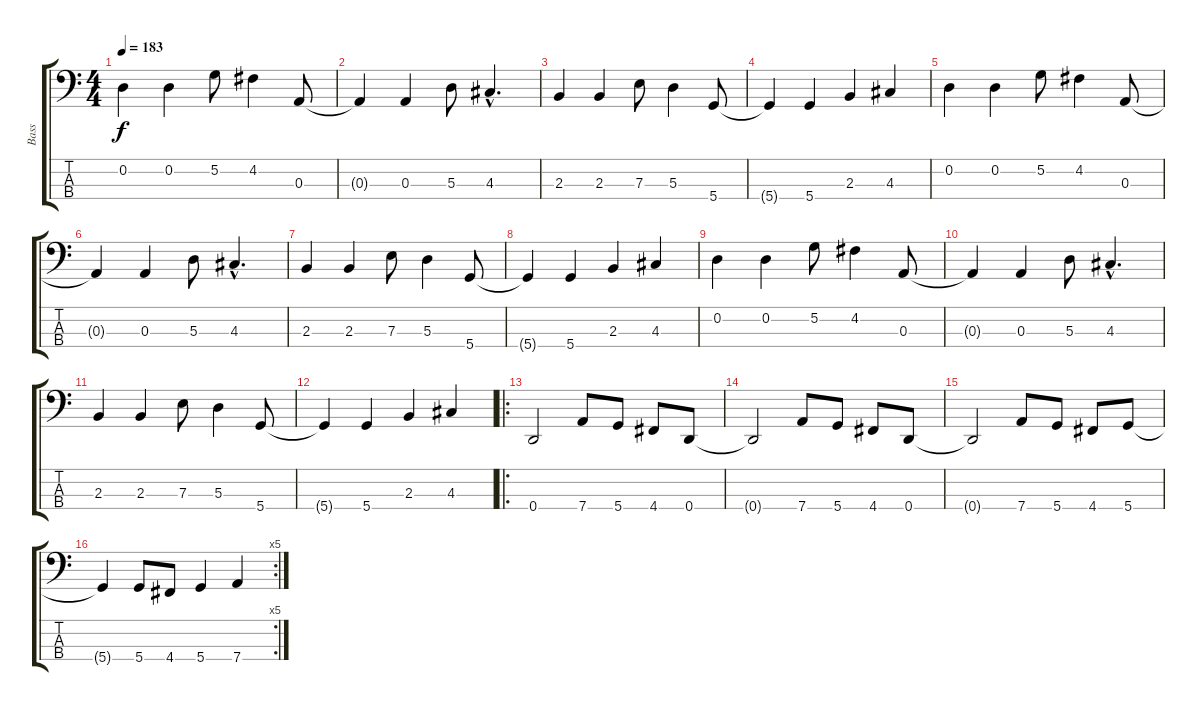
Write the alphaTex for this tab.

\track ("Bass" "Bass") {instrument electricbassfinger}
\staff {score tabs}
\tuning (G2 D2 A1 D1) {hide}
\ts (4 4)
\tempo 183
\clef f4
\ks c
0.2.4{dy f} 0.2.4 5.2.8 4.2.4 0.3.8 |
0.3{t}.4 0.3.4 5.3.8 4.3{hac}.4{d} |
2.3.4 2.3.4 7.3.8 5.3.4 5.4.8 |
5.4{t}.4 5.4.4 2.3.4 4.3.4 |
0.2.4 0.2.4 5.2.8 4.2.4 0.3.8 |
0.3{t}.4 0.3.4 5.3.8 4.3{hac}.4{d} |
2.3.4 2.3.4 7.3.8 5.3.4 5.4.8 |
5.4{t}.4 5.4.4 2.3.4 4.3.4 |
0.2.4 0.2.4 5.2.8 4.2.4 0.3.8 |
0.3{t}.4 0.3.4 5.3.8 4.3{hac}.4{d} |
2.3.4 2.3.4 7.3.8 5.3.4 5.4.8 |
5.4{t}.4 5.4.4 2.3.4 4.3.4 |
\ro
0.4.2 7.4.8 5.4.8 4.4.8 0.4.8 |
0.4{t}.2 7.4.8 5.4.8 4.4.8 0.4.8 |
0.4{t}.2 7.4.8 5.4.8 4.4.8 5.4.8 |
\rc 5
5.4{t}.4 5.4.8 4.4.8 5.4.4 7.4.4
